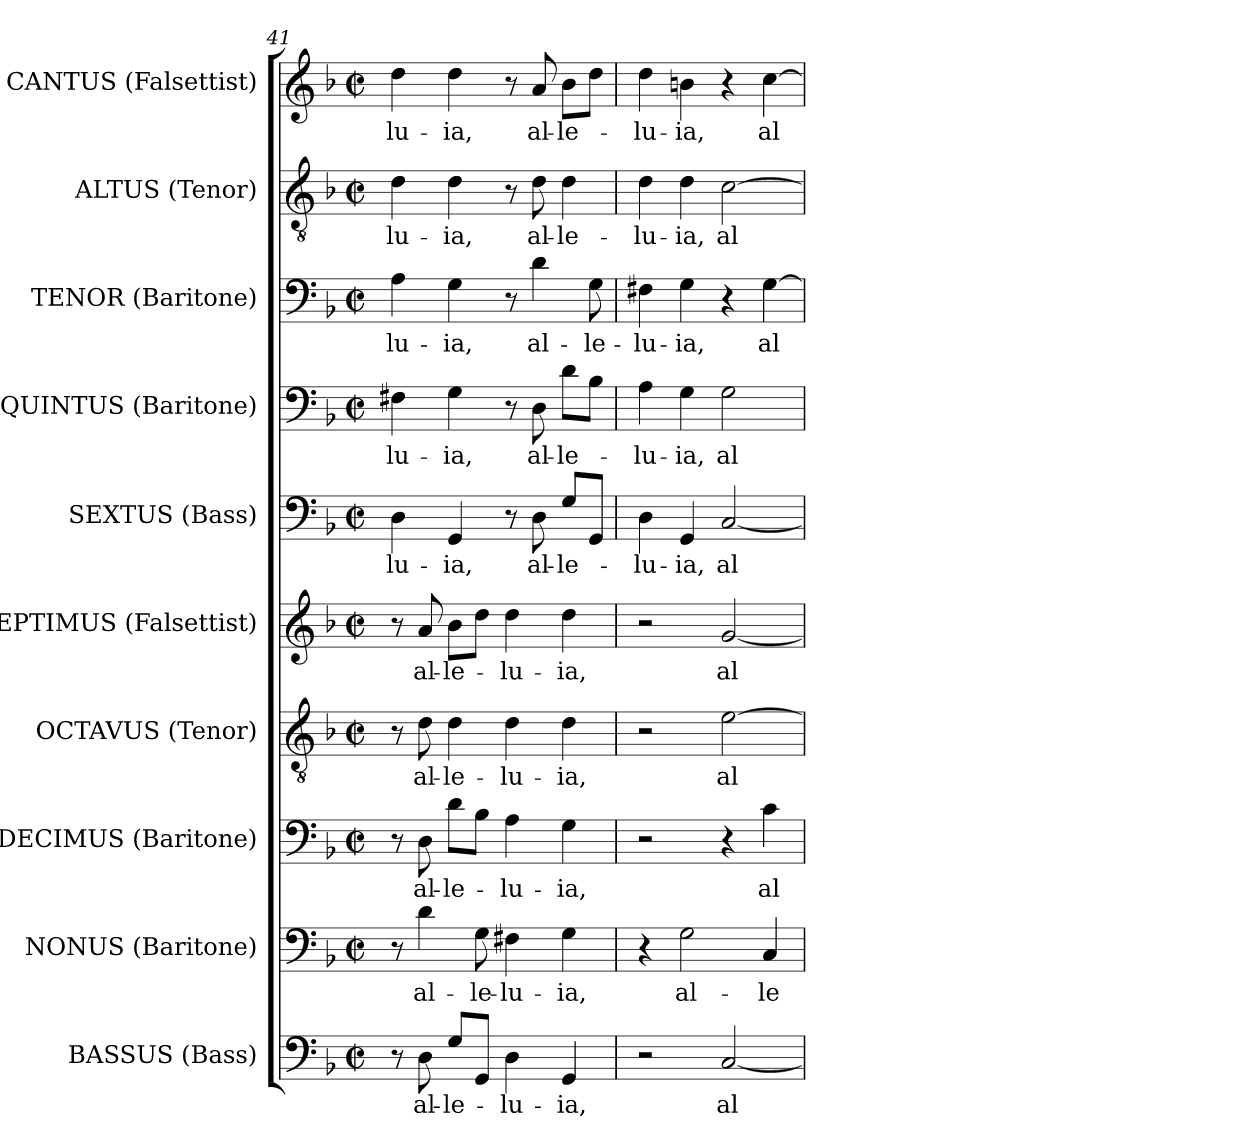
**kern	**text	**kern	**text	**kern	**text	**kern	**text	**kern	**text	**kern	**text	**kern	**text	**kern	**text	**kern	**text	**kern	**text
*part10	*part10	*part9	*part9	*part8	*part8	*part7	*part7	*part6	*part6	*part5	*part5	*part4	*part4	*part3	*part3	*part2	*part2	*part1	*part1
*staff10	*staff10	*staff9	*staff9	*staff8	*staff8	*staff7	*staff7	*staff6	*staff6	*staff5	*staff5	*staff4	*staff4	*staff3	*staff3	*staff2	*staff2	*staff1	*staff1
*I"BASSUS (Bass)	*	*I"NONUS (Baritone)	*	*I"DECIMUS (Baritone)	*	*I"OCTAVUS (Tenor)	*	*I"SEPTIMUS (Falsettist)	*	*I"SEXTUS (Bass)	*	*I"QUINTUS (Baritone)	*	*I"TENOR (Baritone)	*	*I"ALTUS (Tenor)	*	*I"CANTUS (Falsettist)	*
*I'B.	*	*I'Bar.	*	*I'Bar.	*	*I'T.	*	*I'A.	*	*I'B.	*	*I'Bar.	*	*I'Bar.	*	*I'T.	*	*I'A.	*
*clefF4	*	*clefF4	*	*clefF4	*	*clefGv2	*	*clefG2	*	*clefF4	*	*clefF4	*	*clefF4	*	*clefGv2	*	*clefG2	*
*	*	*	*	*	*	*ITrd7c12	*	*	*	*	*	*	*	*	*	*ITrd7c12	*	*	*
*k[b-]	*	*k[b-]	*	*k[b-]	*	*k[b-]	*	*k[b-]	*	*k[b-]	*	*k[b-]	*	*k[b-]	*	*k[b-]	*	*k[b-]	*
*F:	*	*F:	*	*F:	*	*F:	*	*F:	*	*F:	*	*F:	*	*F:	*	*F:	*	*F:	*
*M2/2	*	*M2/2	*	*M2/2	*	*M2/2	*	*M2/2	*	*M2/2	*	*M2/2	*	*M2/2	*	*M2/2	*	*M2/2	*
*met(c|)	*	*met(c|)	*	*met(c|)	*	*met(c|)	*	*met(c|)	*	*met(c|)	*	*met(c|)	*	*met(c|)	*	*met(c|)	*	*met(c|)	*
=41	=41	=41	=41	=41	=41	=41	=41	=41	=41	=41	=41	=41	=41	=41	=41	=41	=41	=41	=41
!	!	!	!	!	!	!	!	!	!	!	!LO:LY:b:color=#000000	!	!	!	!	!	!	!	!
!	!	!	!	!	!	!	!	!	!	!	!	!	!LO:LY:b:color=#000000	!	!	!	!	!	!
!	!	!	!	!	!	!	!	!	!	!	!	!	!	!	!LO:LY:b:color=#000000	!	!	!	!
!	!	!	!	!	!	!	!	!	!	!	!	!	!	!	!	!	!LO:LY:b:color=#000000	!	!
!	!	!	!	!	!	!	!	!	!	!	!	!	!	!	!	!	!	!	!LO:LY:b:color=#000000
8r	.	8r	.	8r	.	8r	.	8r	.	4Di\	-lu-	4F#Xi\	-lu-	4Ai\	-lu-	4Di\	-lu-	4ddi\	-lu-
!	!LO:LY:b:color=#000000	!	!	!	!	!	!	!	!	!	!	!	!	!	!	!	!	!	!
!	!	!	!LO:LY:b:color=#000000	!	!	!	!	!	!	!	!	!	!	!	!	!	!	!	!
!	!	!	!	!	!LO:LY:b:color=#000000	!	!	!	!	!	!	!	!	!	!	!	!	!	!
!	!	!	!	!	!	!	!LO:LY:b:color=#000000	!	!	!	!	!	!	!	!	!	!	!	!
!	!	!	!	!	!	!	!	!	!LO:LY:b:color=#000000	!	!	!	!	!	!	!	!	!	!
8Di\	al-	4di\	al-	8Di\	al-	8Di\	al-	8ai/	al-	.	.	.	.	.	.	.	.	.	.
!	!LO:LY:b:color=#000000	!	!	!	!	!	!	!	!	!	!	!	!	!	!	!	!	!	!
!	!	!	!	!	!LO:LY:b:color=#000000	!	!	!	!	!	!	!	!	!	!	!	!	!	!
!	!	!	!	!	!	!	!LO:LY:b:color=#000000	!	!	!	!	!	!	!	!	!	!	!	!
!	!	!	!	!	!	!	!	!	!LO:LY:b:color=#000000	!	!	!	!	!	!	!	!	!	!
!	!	!	!	!	!	!	!	!	!	!	!LO:LY:b:color=#000000	!	!	!	!	!	!	!	!
!	!	!	!	!	!	!	!	!	!	!	!	!	!LO:LY:b:color=#000000	!	!	!	!	!	!
!	!	!	!	!	!	!	!	!	!	!	!	!	!	!	!LO:LY:b:color=#000000	!	!	!	!
!	!	!	!	!	!	!	!	!	!	!	!	!	!	!	!	!	!LO:LY:b:color=#000000	!	!
!	!	!	!	!	!	!	!	!	!	!	!	!	!	!	!	!	!	!	!LO:LY:b:color=#000000
8Gi/L	-le-	.	.	8di\L	-le-	4Di\	-le-	8b-i\L	-le-	4GGi/	-ia,	4Gi\	-ia,	4Gi\	-ia,	4Di\	-ia,	4ddi\	-ia,
!	!	!	!LO:LY:b:color=#000000	!	!	!	!	!	!	!	!	!	!	!	!	!	!	!	!
8GGi/J	.	8Gi\	-le-	8B-i\J	.	.	.	8ddi\J	.	.	.	.	.	.	.	.	.	.	.
!	!LO:LY:b:color=#000000	!	!	!	!	!	!	!	!	!	!	!	!	!	!	!	!	!	!
!	!	!	!LO:LY:b:color=#000000	!	!	!	!	!	!	!	!	!	!	!	!	!	!	!	!
!	!	!	!	!	!LO:LY:b:color=#000000	!	!	!	!	!	!	!	!	!	!	!	!	!	!
!	!	!	!	!	!	!	!LO:LY:b:color=#000000	!	!	!	!	!	!	!	!	!	!	!	!
!	!	!	!	!	!	!	!	!	!LO:LY:b:color=#000000	!	!	!	!	!	!	!	!	!	!
4Di\	-lu-	4F#Xi\	-lu-	4Ai\	-lu-	4Di\	-lu-	4ddi\	-lu-	8r	.	8r	.	8r	.	8r	.	8r	.
!	!	!	!	!	!	!	!	!	!	!	!LO:LY:b:color=#000000	!	!	!	!	!	!	!	!
!	!	!	!	!	!	!	!	!	!	!	!	!	!LO:LY:b:color=#000000	!	!	!	!	!	!
!	!	!	!	!	!	!	!	!	!	!	!	!	!	!	!LO:LY:b:color=#000000	!	!	!	!
!	!	!	!	!	!	!	!	!	!	!	!	!	!	!	!	!	!LO:LY:b:color=#000000	!	!
!	!	!	!	!	!	!	!	!	!	!	!	!	!	!	!	!	!	!	!LO:LY:b:color=#000000
.	.	.	.	.	.	.	.	.	.	8Di\	al-	8Di\	al-	4di\	al-	8Di\	al-	8ai/	al-
!	!LO:LY:b:color=#000000	!	!	!	!	!	!	!	!	!	!	!	!	!	!	!	!	!	!
!	!	!	!LO:LY:b:color=#000000	!	!	!	!	!	!	!	!	!	!	!	!	!	!	!	!
!	!	!	!	!	!LO:LY:b:color=#000000	!	!	!	!	!	!	!	!	!	!	!	!	!	!
!	!	!	!	!	!	!	!LO:LY:b:color=#000000	!	!	!	!	!	!	!	!	!	!	!	!
!	!	!	!	!	!	!	!	!	!LO:LY:b:color=#000000	!	!	!	!	!	!	!	!	!	!
!	!	!	!	!	!	!	!	!	!	!	!LO:LY:b:color=#000000	!	!	!	!	!	!	!	!
!	!	!	!	!	!	!	!	!	!	!	!	!	!LO:LY:b:color=#000000	!	!	!	!	!	!
!	!	!	!	!	!	!	!	!	!	!	!	!	!	!	!	!	!LO:LY:b:color=#000000	!	!
!	!	!	!	!	!	!	!	!	!	!	!	!	!	!	!	!	!	!	!LO:LY:b:color=#000000
4GGi/	-ia,	4Gi\	-ia,	4Gi\	-ia,	4Di\	-ia,	4ddi\	-ia,	8Gi/L	-le-	8di\L	-le-	.	.	4Di\	-le-	8b-i\L	-le-
!	!	!	!	!	!	!	!	!	!	!	!	!	!	!	!LO:LY:b:color=#000000	!	!	!	!
.	.	.	.	.	.	.	.	.	.	8GGi/J	.	8B-i\J	.	8Gi\	-le-	.	.	8ddi\J	.
=42	=42	=42	=42	=42	=42	=42	=42	=42	=42	=42	=42	=42	=42	=42	=42	=42	=42	=42	=42
!	!	!	!	!	!	!	!	!	!	!	!LO:LY:b:color=#000000	!	!	!	!	!	!	!	!
!	!	!	!	!	!	!	!	!	!	!	!	!	!LO:LY:b:color=#000000	!	!	!	!	!	!
!	!	!	!	!	!	!	!	!	!	!	!	!	!	!	!LO:LY:b:color=#000000	!	!	!	!
!	!	!	!	!	!	!	!	!	!	!	!	!	!	!	!	!	!LO:LY:b:color=#000000	!	!
!	!	!	!	!	!	!	!	!	!	!	!	!	!	!	!	!	!	!	!LO:LY:b:color=#000000
2r	.	4r	.	2r	.	2r	.	2r	.	4Di\	-lu-	4Ai\	-lu-	4F#Xi\	-lu-	4Di\	-lu-	4ddi\	-lu-
!	!	!	!LO:LY:b:color=#000000	!	!	!	!	!	!	!	!	!	!	!	!	!	!	!	!
!	!	!	!	!	!	!	!	!	!	!	!LO:LY:b:color=#000000	!	!	!	!	!	!	!	!
!	!	!	!	!	!	!	!	!	!	!	!	!	!LO:LY:b:color=#000000	!	!	!	!	!	!
!	!	!	!	!	!	!	!	!	!	!	!	!	!	!	!LO:LY:b:color=#000000	!	!	!	!
!	!	!	!	!	!	!	!	!	!	!	!	!	!	!	!	!	!LO:LY:b:color=#000000	!	!
!	!	!	!	!	!	!	!	!	!	!	!	!	!	!	!	!	!	!	!LO:LY:b:color=#000000
.	.	2Gi\	al-	.	.	.	.	.	.	4GGi/	-ia,	4Gi\	-ia,	4Gi\	-ia,	4Di\	-ia,	4bni\	-ia,
!	!LO:LY:b:color=#000000	!	!	!	!	!	!	!	!	!	!	!	!	!	!	!	!	!	!
!	!	!	!	!	!	!	!LO:LY:b:color=#000000	!	!	!	!	!	!	!	!	!	!	!	!
!	!	!	!	!	!	!	!	!	!LO:LY:b:color=#000000	!	!	!	!	!	!	!	!	!	!
!	!	!	!	!	!	!	!	!	!	!	!LO:LY:b:color=#000000	!	!	!	!	!	!	!	!
!	!	!	!	!	!	!	!	!	!	!	!	!	!LO:LY:b:color=#000000	!	!	!	!	!	!
!	!	!	!	!	!	!	!	!	!	!	!	!	!	!	!	!	!LO:LY:b:color=#000000	!	!
[2Ci/	al-	.	.	4r	.	[2Ei\	al-	[2gi/	al-	[2Ci/	al-	2Gi\	al-	4r	.	[2Ci\	al-	4r	.
!	!	!	!LO:LY:b:color=#000000	!	!	!	!	!	!	!	!	!	!	!	!	!	!	!	!
!	!	!	!	!	!LO:LY:b:color=#000000	!	!	!	!	!	!	!	!	!	!	!	!	!	!
!	!	!	!	!	!	!	!	!	!	!	!	!	!	!	!LO:LY:b:color=#000000	!	!	!	!
!	!	!	!	!	!	!	!	!	!	!	!	!	!	!	!	!	!	!	!LO:LY:b:color=#000000
.	.	4Ci/	-le-	4ci\	al-	.	.	.	.	.	.	.	.	[4Gi\	al-	.	.	[4cci\	al-
=	=	=	=	=	=	=	=	=	=	=	=	=	=	=	=	=	=	=	=
*-	*-	*-	*-	*-	*-	*-	*-	*-	*-	*-	*-	*-	*-	*-	*-	*-	*-	*-	*-
